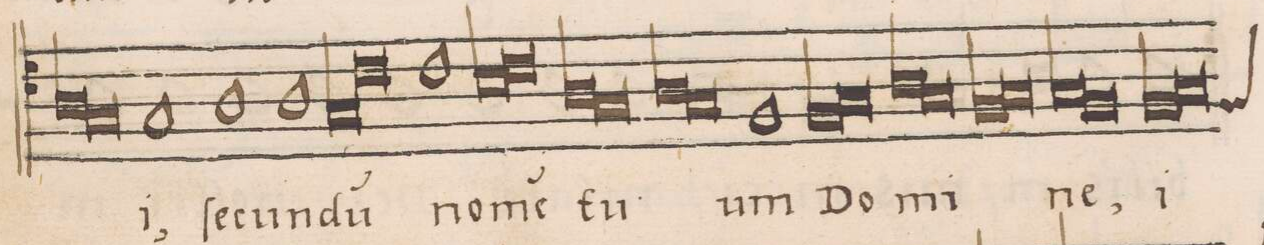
**kern	**text
*I"TENOR	*
*clefC4	*
*k[b-]	*
*met(C)	*
*M2/1	*
1A\	.
=22-	=22-
1G/	.
*Xlig	*
1G/	-i,
=23-	=23-
1A\	ſe-
1A\	-cun-
=24-	=24-
*lig	*
1G/	-du(m)
1c\	.
*Xlig	*
=25-	=25-
1c\	no-
*lig	*
1B-\	-me(n)
=26-	=26-
1c\	.
*Xlig	*
*lig	*
1A\	tu-
=27-	=27-
1G/	.
*Xlig	*
*lig	*
1A\	.
=28-	=28-
1G/	.
*Xlig	*
1F/	-um
=29-	=29-
*lig	*
1F/	Do-
1G/	.
*Xlig	*
=30-	=30-
*lig	*
1A\	-mi-
1G/	.
*Xlig	*
=31-	=31-
*lig	*
1F/	.
1G/	.
*Xlig	*
=32-	=32-
*lig	*
1G/	-ne,
1F/	.
*Xlig	*
=33-	=33-
*lig	*
1F/	i-
*custos:F	*
1G/	.
*Xlig	*
=34-	=34-
*-	*-
